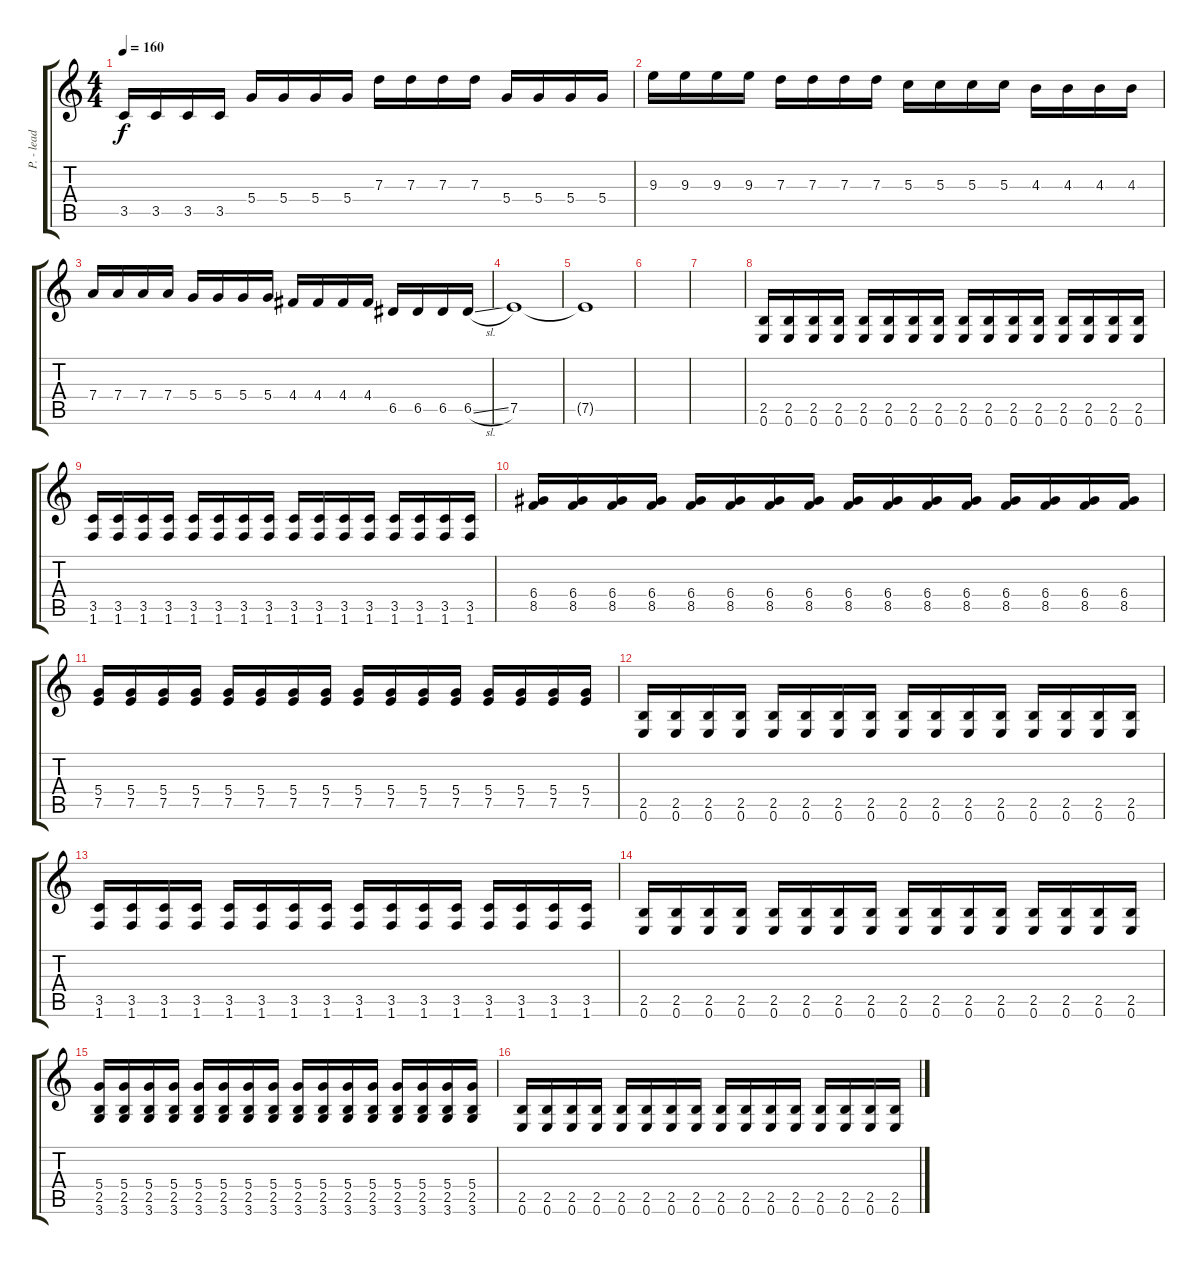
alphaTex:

\track ("P. - lead guitar" "P. - lead ") {instrument distortionguitar}
\staff {score tabs}
\tuning (E4 B3 G3 D3 A2 E2) {hide}
\ts (4 4)
\tempo 160
\clef g2
\ks c
3.5.16{dy f} 3.5.16 3.5.16 3.5.16 5.4.16 5.4.16 5.4.16 5.4.16 7.3.16 7.3.16 7.3.16 7.3.16 5.4.16 5.4.16 5.4.16 5.4.16 |
9.3.16 9.3.16 9.3.16 9.3.16 7.3.16 7.3.16 7.3.16 7.3.16 5.3.16 5.3.16 5.3.16 5.3.16 4.3.16 4.3.16 4.3.16 4.3.16 |
7.4.16 7.4.16 7.4.16 7.4.16 5.4.16 5.4.16 5.4.16 5.4.16 4.4.16 4.4.16 4.4.16 4.4.16 6.5.16 6.5.16 6.5.16 6.5{sl}.16 |
7.5.1 |
7.5{t}.1 |
|
|
(2.5 0.6).16 (2.5 0.6).16 (2.5 0.6).16 (2.5 0.6).16 (2.5 0.6).16 (2.5 0.6).16 (2.5 0.6).16 (2.5 0.6).16 (2.5 0.6).16 (2.5 0.6).16 (2.5 0.6).16 (2.5 0.6).16 (2.5 0.6).16 (2.5 0.6).16 (2.5 0.6).16 (2.5 0.6).16 |
(3.5 1.6).16 (3.5 1.6).16 (3.5 1.6).16 (3.5 1.6).16 (3.5 1.6).16 (3.5 1.6).16 (3.5 1.6).16 (3.5 1.6).16 (3.5 1.6).16 (3.5 1.6).16 (3.5 1.6).16 (3.5 1.6).16 (3.5 1.6).16 (3.5 1.6).16 (3.5 1.6).16 (3.5 1.6).16 |
(6.4 8.5).16 (6.4 8.5).16 (6.4 8.5).16 (6.4 8.5).16 (6.4 8.5).16 (6.4 8.5).16 (6.4 8.5).16 (6.4 8.5).16 (6.4 8.5).16 (6.4 8.5).16 (6.4 8.5).16 (6.4 8.5).16 (6.4 8.5).16 (6.4 8.5).16 (6.4 8.5).16 (6.4 8.5).16 |
(5.4 7.5).16 (5.4 7.5).16 (5.4 7.5).16 (5.4 7.5).16 (5.4 7.5).16 (5.4 7.5).16 (5.4 7.5).16 (5.4 7.5).16 (5.4 7.5).16 (5.4 7.5).16 (5.4 7.5).16 (5.4 7.5).16 (5.4 7.5).16 (5.4 7.5).16 (5.4 7.5).16 (5.4 7.5).16 |
(2.5 0.6).16 (2.5 0.6).16 (2.5 0.6).16 (2.5 0.6).16 (2.5 0.6).16 (2.5 0.6).16 (2.5 0.6).16 (2.5 0.6).16 (2.5 0.6).16 (2.5 0.6).16 (2.5 0.6).16 (2.5 0.6).16 (2.5 0.6).16 (2.5 0.6).16 (2.5 0.6).16 (2.5 0.6).16 |
(3.5 1.6).16 (3.5 1.6).16 (3.5 1.6).16 (3.5 1.6).16 (3.5 1.6).16 (3.5 1.6).16 (3.5 1.6).16 (3.5 1.6).16 (3.5 1.6).16 (3.5 1.6).16 (3.5 1.6).16 (3.5 1.6).16 (3.5 1.6).16 (3.5 1.6).16 (3.5 1.6).16 (3.5 1.6).16 |
(2.5 0.6).16 (2.5 0.6).16 (2.5 0.6).16 (2.5 0.6).16 (2.5 0.6).16 (2.5 0.6).16 (2.5 0.6).16 (2.5 0.6).16 (2.5 0.6).16 (2.5 0.6).16 (2.5 0.6).16 (2.5 0.6).16 (2.5 0.6).16 (2.5 0.6).16 (2.5 0.6).16 (2.5 0.6).16 |
(5.4 2.5 3.6).16 (5.4 2.5 3.6).16 (5.4 2.5 3.6).16 (5.4 2.5 3.6).16 (5.4 2.5 3.6).16 (5.4 2.5 3.6).16 (5.4 2.5 3.6).16 (5.4 2.5 3.6).16 (5.4 2.5 3.6).16 (5.4 2.5 3.6).16 (5.4 2.5 3.6).16 (5.4 2.5 3.6).16 (5.4 2.5 3.6).16 (5.4 2.5 3.6).16 (5.4 2.5 3.6).16 (5.4 2.5 3.6).16 |
(2.5 0.6).16 (2.5 0.6).16 (2.5 0.6).16 (2.5 0.6).16 (2.5 0.6).16 (2.5 0.6).16 (2.5 0.6).16 (2.5 0.6).16 (2.5 0.6).16 (2.5 0.6).16 (2.5 0.6).16 (2.5 0.6).16 (2.5 0.6).16 (2.5 0.6).16 (2.5 0.6).16 (2.5 0.6).16
